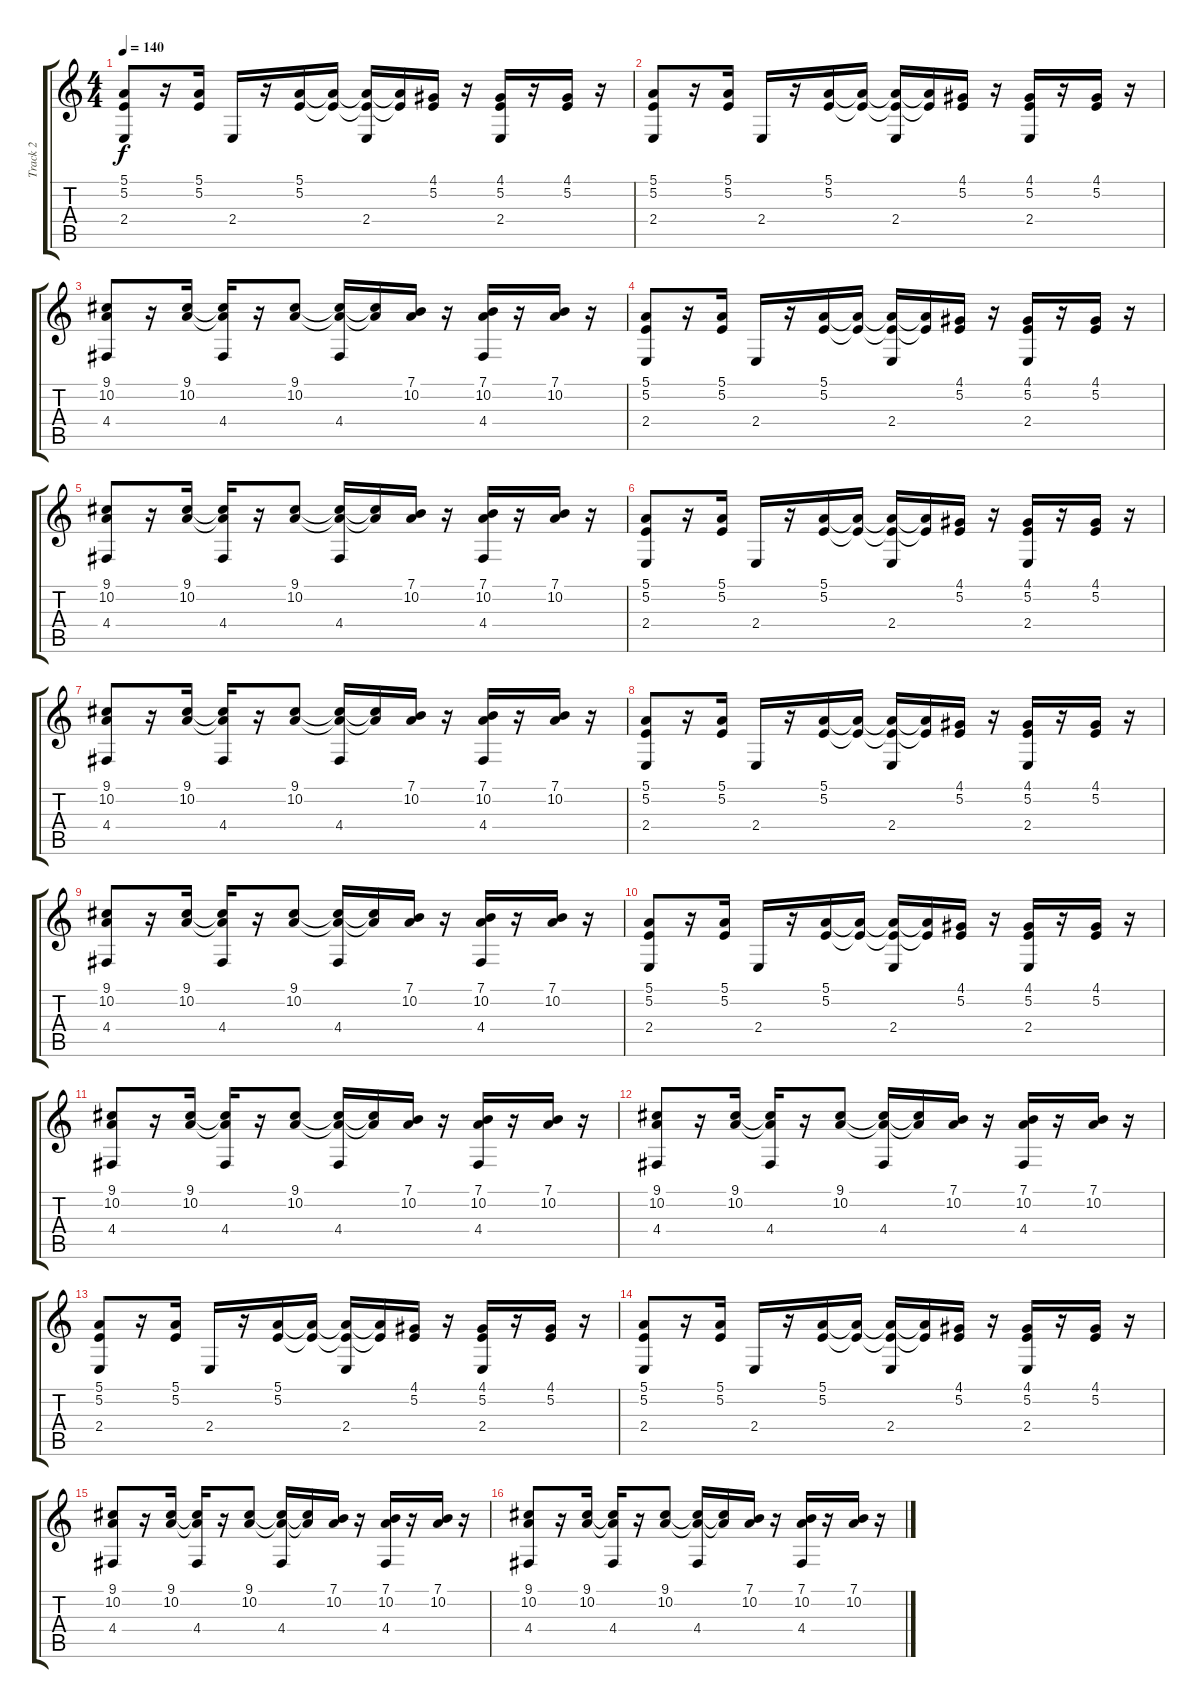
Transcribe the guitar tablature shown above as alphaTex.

\track ("Track 2" "Track 2") {instrument lead2sawtooth}
\staff {score tabs}
\tuning (E4 B3 G3 D3 G2 C2) {hide}
\ts (4 4)
\tempo 140
\clef g2
\ks c
(5.1 5.2 2.4).8{dy f} r.16 (5.1 5.2).16 2.4.16 r.16 (5.1 5.2).16 (5.1{t} 5.2{t}).16 (5.1{t} 5.2{t} 2.4).16 (5.1{t} 5.2{t}).16 (4.1 5.2).16 r.16 (4.1 5.2 2.4).16 r.16 (4.1 5.2).16 r.16 |
(5.1 5.2 2.4).8 r.16 (5.1 5.2).16 2.4.16 r.16 (5.1 5.2).16 (5.1{t} 5.2{t}).16 (5.1{t} 5.2{t} 2.4).16 (5.1{t} 5.2{t}).16 (4.1 5.2).16 r.16 (4.1 5.2 2.4).16 r.16 (4.1 5.2).16 r.16 |
(9.1 10.2 4.4).8 r.16 (9.1 10.2).16 (9.1{t} 10.2{t} 4.4).16 r.16 (9.1 10.2).8 (9.1{t} 10.2{t} 4.4).16 (9.1{t} 10.2{t}).16 (7.1 10.2).16 r.16 (7.1 10.2 4.4).16 r.16 (7.1 10.2).16 r.16 |
(5.1 5.2 2.4).8 r.16 (5.1 5.2).16 2.4.16 r.16 (5.1 5.2).16 (5.1{t} 5.2{t}).16 (5.1{t} 5.2{t} 2.4).16 (5.1{t} 5.2{t}).16 (4.1 5.2).16 r.16 (4.1 5.2 2.4).16 r.16 (4.1 5.2).16 r.16 |
(9.1 10.2 4.4).8 r.16 (9.1 10.2).16 (9.1{t} 10.2{t} 4.4).16 r.16 (9.1 10.2).8 (9.1{t} 10.2{t} 4.4).16 (9.1{t} 10.2{t}).16 (7.1 10.2).16 r.16 (7.1 10.2 4.4).16 r.16 (7.1 10.2).16 r.16 |
(5.1 5.2 2.4).8 r.16 (5.1 5.2).16 2.4.16 r.16 (5.1 5.2).16 (5.1{t} 5.2{t}).16 (5.1{t} 5.2{t} 2.4).16 (5.1{t} 5.2{t}).16 (4.1 5.2).16 r.16 (4.1 5.2 2.4).16 r.16 (4.1 5.2).16 r.16 |
(9.1 10.2 4.4).8 r.16 (9.1 10.2).16 (9.1{t} 10.2{t} 4.4).16 r.16 (9.1 10.2).8 (9.1{t} 10.2{t} 4.4).16 (9.1{t} 10.2{t}).16 (7.1 10.2).16 r.16 (7.1 10.2 4.4).16 r.16 (7.1 10.2).16 r.16 |
(5.1 5.2 2.4).8 r.16 (5.1 5.2).16 2.4.16 r.16 (5.1 5.2).16 (5.1{t} 5.2{t}).16 (5.1{t} 5.2{t} 2.4).16 (5.1{t} 5.2{t}).16 (4.1 5.2).16 r.16 (4.1 5.2 2.4).16 r.16 (4.1 5.2).16 r.16 |
(9.1 10.2 4.4).8 r.16 (9.1 10.2).16 (9.1{t} 10.2{t} 4.4).16 r.16 (9.1 10.2).8 (9.1{t} 10.2{t} 4.4).16 (9.1{t} 10.2{t}).16 (7.1 10.2).16 r.16 (7.1 10.2 4.4).16 r.16 (7.1 10.2).16 r.16 |
(5.1 5.2 2.4).8 r.16 (5.1 5.2).16 2.4.16 r.16 (5.1 5.2).16 (5.1{t} 5.2{t}).16 (5.1{t} 5.2{t} 2.4).16 (5.1{t} 5.2{t}).16 (4.1 5.2).16 r.16 (4.1 5.2 2.4).16 r.16 (4.1 5.2).16 r.16 |
(9.1 10.2 4.4).8 r.16 (9.1 10.2).16 (9.1{t} 10.2{t} 4.4).16 r.16 (9.1 10.2).8 (9.1{t} 10.2{t} 4.4).16 (9.1{t} 10.2{t}).16 (7.1 10.2).16 r.16 (7.1 10.2 4.4).16 r.16 (7.1 10.2).16 r.16 |
(9.1 10.2 4.4).8 r.16 (9.1 10.2).16 (9.1{t} 10.2{t} 4.4).16 r.16 (9.1 10.2).8 (9.1{t} 10.2{t} 4.4).16 (9.1{t} 10.2{t}).16 (7.1 10.2).16 r.16 (7.1 10.2 4.4).16 r.16 (7.1 10.2).16 r.16 |
(5.1 5.2 2.4).8 r.16 (5.1 5.2).16 2.4.16 r.16 (5.1 5.2).16 (5.1{t} 5.2{t}).16 (5.1{t} 5.2{t} 2.4).16 (5.1{t} 5.2{t}).16 (4.1 5.2).16 r.16 (4.1 5.2 2.4).16 r.16 (4.1 5.2).16 r.16 |
(5.1 5.2 2.4).8 r.16 (5.1 5.2).16 2.4.16 r.16 (5.1 5.2).16 (5.1{t} 5.2{t}).16 (5.1{t} 5.2{t} 2.4).16 (5.1{t} 5.2{t}).16 (4.1 5.2).16 r.16 (4.1 5.2 2.4).16 r.16 (4.1 5.2).16 r.16 |
(9.1 10.2 4.4).8 r.16 (9.1 10.2).16 (9.1{t} 10.2{t} 4.4).16 r.16 (9.1 10.2).8 (9.1{t} 10.2{t} 4.4).16 (9.1{t} 10.2{t}).16 (7.1 10.2).16 r.16 (7.1 10.2 4.4).16 r.16 (7.1 10.2).16 r.16 |
(9.1 10.2 4.4).8 r.16 (9.1 10.2).16 (9.1{t} 10.2{t} 4.4).16 r.16 (9.1 10.2).8 (9.1{t} 10.2{t} 4.4).16 (9.1{t} 10.2{t}).16 (7.1 10.2).16 r.16 (7.1 10.2 4.4).16 r.16 (7.1 10.2).16 r.16
